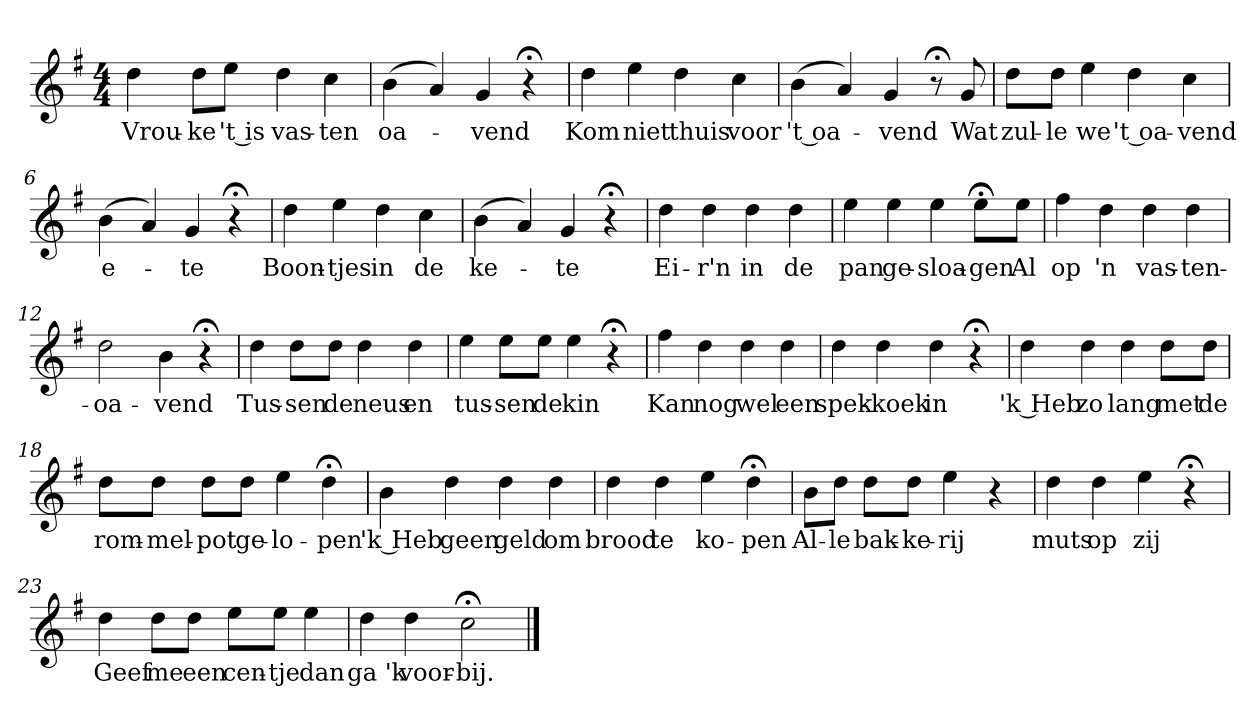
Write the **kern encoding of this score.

**kern	**text
*part1	*part1
*staff1	*staff1
*k[f#]	*
*G:	*
*M4/4	*
*MM120	*
=1	=1
4dd	Vrou-
8ddL	-ke
8eeJ	't is
4dd	vas-
4cc	-ten
=2	=2
(4b	oa-
4a)	.
4g	-vend
4r;<	.
=3	=3
4dd	Kom
4ee	niet
4dd	thuis
4cc	voor
=4	=4
(4b	't oa-
4a)	.
4g	-vend
8r;<	.
8g	Wat
=5	=5
8ddL	zul-
8ddJ	-le
4ee	we
4dd	't oa-
4cc	-vend
=6	=6
(4b	e-
4a)	.
4g	-te
4r;<	.
=7	=7
4dd	Boon-
4ee	-tjes
4dd	in
4cc	de
=8	=8
(4b	ke-
4a)	.
4g	-te
4r;<	.
=9	=9
4dd	Ei-
4dd	-r'n
4dd	in
4dd	de
=10	=10
4ee	pan
4ee	ge-
4ee	-sloa-
8ee;<L	-gen
8eeJ	Al
=11	=11
4ff#	op
4dd	'n
4dd	vas-
4dd	-ten-
=12	=12
2dd	-oa-
4b	-vend
4r;<	.
=13	=13
4dd	Tus-
8ddL	-sen
8ddJ	de
4dd	neus
4dd	en
=14	=14
4ee	tus-
8eeL	-sen
8eeJ	de
4ee	kin
4r;<	.
=15	=15
4ff#	Kan
4dd	nog
4dd	wel
4dd	een
=16	=16
4dd	spek-
4dd	-koek
4dd	in
4r;<	.
=17	=17
4dd	'k Heb
4dd	zo
4dd	lang
8ddL	met
8ddJ	de
=18	=18
8ddL	rom-
8ddJ	-mel-
8ddL	-pot
8ddJ	ge-
4ee	-lo-
4dd;<	-pen
=19	=19
4b	'k Heb
4dd	geen
4dd	geld
4dd	om
=20	=20
4dd	brood
4dd	te
4ee	ko-
4dd;<	-pen
=21	=21
8bL	Al-
8ddJ	-le
8ddL	bak-
8ddJ	-ke-
4ee	-rij
4r	.
=22	=22
4dd	muts
4dd	op
4ee	zij
4r;<	.
=23	=23
4dd	Geef
8ddL	me
8ddJ	een
8eeL	cen-
8eeJ	-tje
4ee	dan
=24	=24
4dd	ga 'k
4dd	voor-
2cc;<	-bij.
==	==
*-	*-
